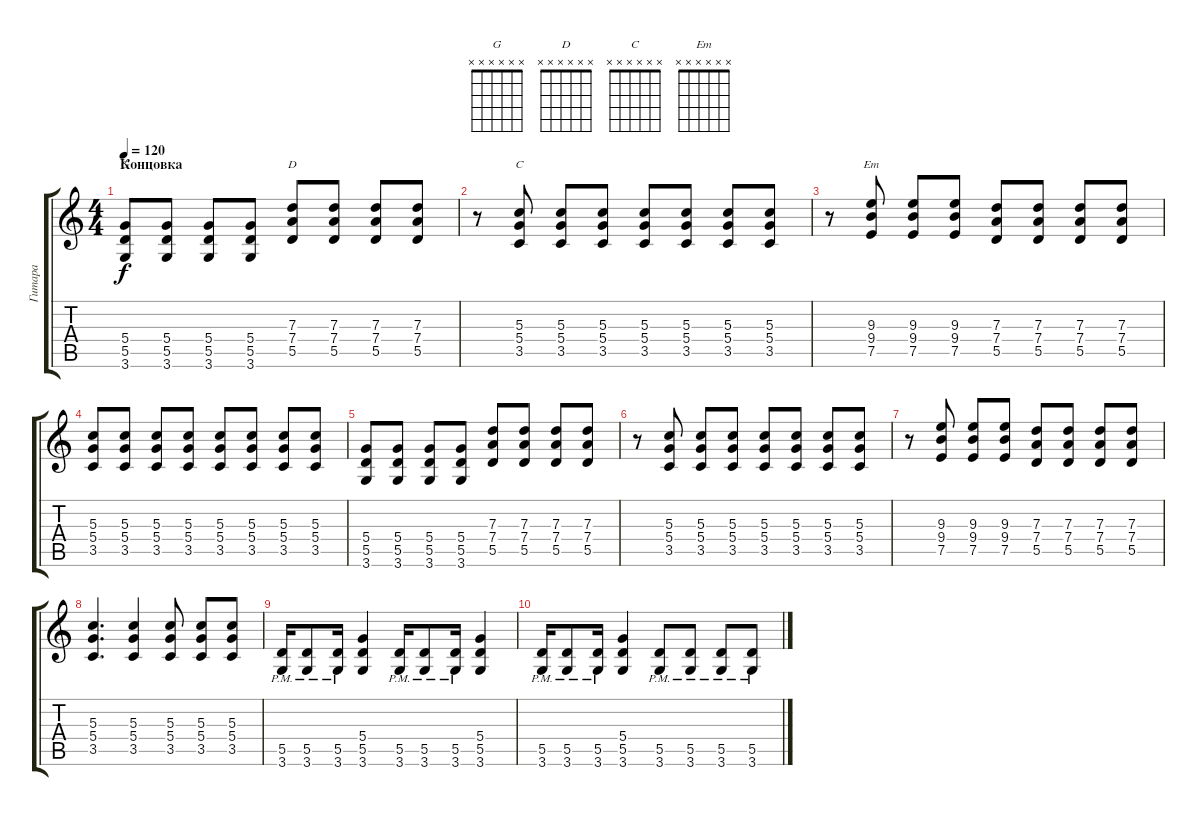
\track ("Гитара" "Гитара") {instrument overdrivenguitar}
\staff {score tabs}
\tuning (E4 B3 G3 D3 A2 E2) {hide}
\chord ("G" x x x x x x)
\chord ("D" x x x x x x)
\chord ("C" x x x x x x)
\chord ("Em" x x x x x x)
\ts (4 4)
\section ("" "Концовка")
\tempo 120
\clef g2
\ks c
(5.4 5.5 3.6).8{ch "G" dy f} (5.4 5.5 3.6).8 (5.4 5.5 3.6).8 (5.4 5.5 3.6).8 (7.3 7.4 5.5).8{ch "D"} (7.3 7.4 5.5).8 (7.3 7.4 5.5).8 (7.3 7.4 5.5).8 |
r.8 (5.3 5.4 3.5).8{ch "C"} (5.3 5.4 3.5).8 (5.3 5.4 3.5).8 (5.3 5.4 3.5).8 (5.3 5.4 3.5).8 (5.3 5.4 3.5).8 (5.3 5.4 3.5).8 |
r.8 (9.3 9.4 7.5).8{ch "Em"} (9.3 9.4 7.5).8 (9.3 9.4 7.5).8 (7.3 7.4 5.5).8 (7.3 7.4 5.5).8 (7.3 7.4 5.5).8 (7.3 7.4 5.5).8 |
(5.3 5.4 3.5).8 (5.3 5.4 3.5).8 (5.3 5.4 3.5).8 (5.3 5.4 3.5).8 (5.3 5.4 3.5).8 (5.3 5.4 3.5).8 (5.3 5.4 3.5).8 (5.3 5.4 3.5).8 |
(5.4 5.5 3.6).8 (5.4 5.5 3.6).8 (5.4 5.5 3.6).8 (5.4 5.5 3.6).8 (7.3 7.4 5.5).8 (7.3 7.4 5.5).8 (7.3 7.4 5.5).8 (7.3 7.4 5.5).8 |
r.8 (5.3 5.4 3.5).8 (5.3 5.4 3.5).8 (5.3 5.4 3.5).8 (5.3 5.4 3.5).8 (5.3 5.4 3.5).8 (5.3 5.4 3.5).8 (5.3 5.4 3.5).8 |
r.8 (9.3 9.4 7.5).8 (9.3 9.4 7.5).8 (9.3 9.4 7.5).8 (7.3 7.4 5.5).8 (7.3 7.4 5.5).8 (7.3 7.4 5.5).8 (7.3 7.4 5.5).8 |
(5.3 5.4 3.5).4{d} (5.3 5.4 3.5).4 (5.3 5.4 3.5).8 (5.3 5.4 3.5).8 (5.3 5.4 3.5).8 |
(5.5{pm} 3.6{pm}).16 (5.5{pm} 3.6{pm}).8 (5.5{pm} 3.6{pm}).16 (5.4 5.5 3.6).4 (5.5{pm} 3.6{pm}).16 (5.5{pm} 3.6{pm}).8 (5.5{pm} 3.6{pm}).16 (5.4 5.5 3.6).4 |
(5.5{pm} 3.6{pm}).16 (5.5{pm} 3.6{pm}).8 (5.5{pm} 3.6{pm}).16 (5.4 5.5 3.6).4 (5.5{pm} 3.6{pm}).8 (5.5{pm} 3.6{pm}).8 (5.5{pm} 3.6{pm}).8 (5.5{pm} 3.6{pm}).8
